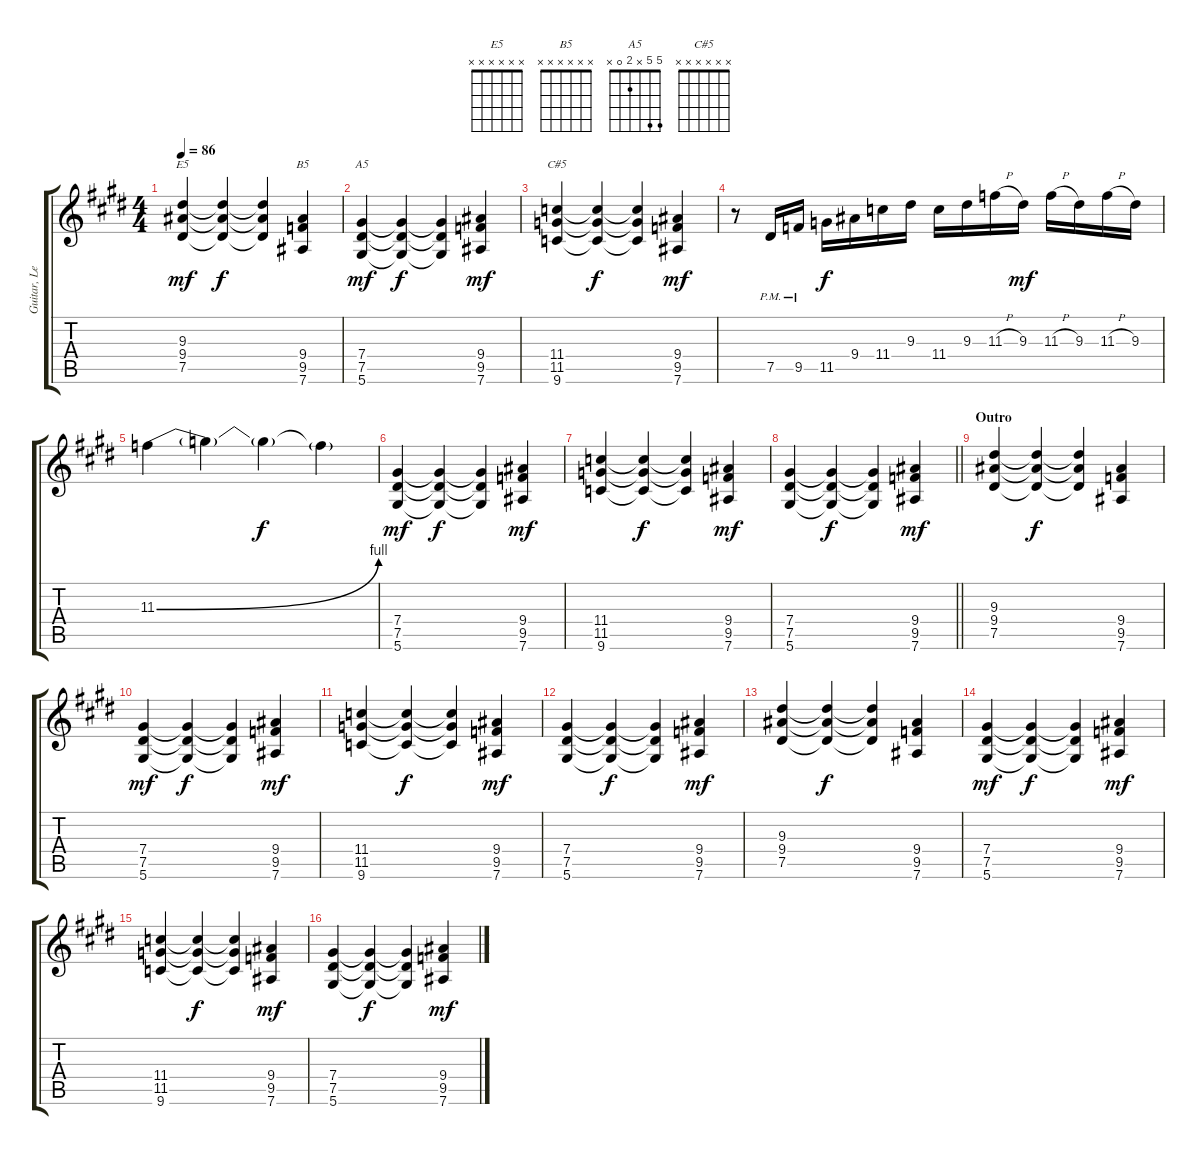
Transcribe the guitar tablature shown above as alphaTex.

\track ("Guitar, Lead" "Guitar, Le") {instrument overdrivenguitar}
\staff {score tabs}
\tuning (Eb4 Bb3 Gb3 Db3 Ab2 Eb2) {hide}
\chord ("E5" x x x x x x)
\chord ("B5" x x x x x x)
\chord ("A5" 5 5 x 2 0 x)
\chord ("C#5" x x x x x x)
\ts (4 4)
\tempo 86
\clef g2
\ks e
(9.3 9.4 7.5).4{ch "E5" dy mf} (9.3{t} 9.4{t} 7.5{t}).4{dy f} (9.3{t} 9.4{t} 7.5{t}).4 (9.4 9.5 7.6).4{ch "B5"} |
(7.4 7.5 5.6).4{ch "A5" dy mf} (7.4{t} 7.5{t} 5.6{t}).4{dy f} (7.4{t} 7.5{t} 5.6{t}).4 (9.4 9.5 7.6).4{dy mf} |
(11.4 11.5 9.6).4{ch "C#5"} (11.4{t} 11.5{t} 9.6{t}).4{dy f} (11.4{t} 11.5{t} 9.6{t}).4 (9.4 9.5 7.6).4{dy mf} |
r.8 7.5{pm}.16 9.5{pm}.16 11.5.16{dy f} 9.4.16 11.4.16 9.3.16 11.4.16 9.3.16 11.3{h}.16 9.3.16{dy mf} 11.3{h}.16 9.3.16 11.3{h}.16 9.3.16 |
11.3{be (bend 0 0 60 4)}.4 11.3{t}.4 11.3{t}.4{dy f} 11.3{t}.4 |
(7.4 7.5 5.6).4{dy mf} (7.4{t} 7.5{t} 5.6{t}).4{dy f} (7.4{t} 7.5{t} 5.6{t}).4 (9.4 9.5 7.6).4{dy mf} |
(11.4 11.5 9.6).4 (11.4{t} 11.5{t} 9.6{t}).4{dy f} (11.4{t} 11.5{t} 9.6{t}).4 (9.4 9.5 7.6).4{dy mf} |
\barLineRight lightlight
(7.4 7.5 5.6).4 (7.4{t} 7.5{t} 5.6{t}).4{dy f} (7.4{t} 7.5{t} 5.6{t}).4 (9.4 9.5 7.6).4{dy mf} |
\section ("" "Outro")
(9.3 9.4 7.5).4 (9.3{t} 9.4{t} 7.5{t}).4{dy f} (9.3{t} 9.4{t} 7.5{t}).4 (9.4 9.5 7.6).4 |
(7.4 7.5 5.6).4{dy mf} (7.4{t} 7.5{t} 5.6{t}).4{dy f} (7.4{t} 7.5{t} 5.6{t}).4 (9.4 9.5 7.6).4{dy mf} |
(11.4 11.5 9.6).4 (11.4{t} 11.5{t} 9.6{t}).4{dy f} (11.4{t} 11.5{t} 9.6{t}).4 (9.4 9.5 7.6).4{dy mf} |
(7.4 7.5 5.6).4 (7.4{t} 7.5{t} 5.6{t}).4{dy f} (7.4{t} 7.5{t} 5.6{t}).4 (9.4 9.5 7.6).4{dy mf} |
(9.3 9.4 7.5).4 (9.3{t} 9.4{t} 7.5{t}).4{dy f} (9.3{t} 9.4{t} 7.5{t}).4 (9.4 9.5 7.6).4 |
(7.4 7.5 5.6).4{dy mf} (7.4{t} 7.5{t} 5.6{t}).4{dy f} (7.4{t} 7.5{t} 5.6{t}).4 (9.4 9.5 7.6).4{dy mf} |
(11.4 11.5 9.6).4 (11.4{t} 11.5{t} 9.6{t}).4{dy f} (11.4{t} 11.5{t} 9.6{t}).4 (9.4 9.5 7.6).4{dy mf} |
(7.4 7.5 5.6).4 (7.4{t} 7.5{t} 5.6{t}).4{dy f} (7.4{t} 7.5{t} 5.6{t}).4 (9.4 9.5 7.6).4{dy mf}
